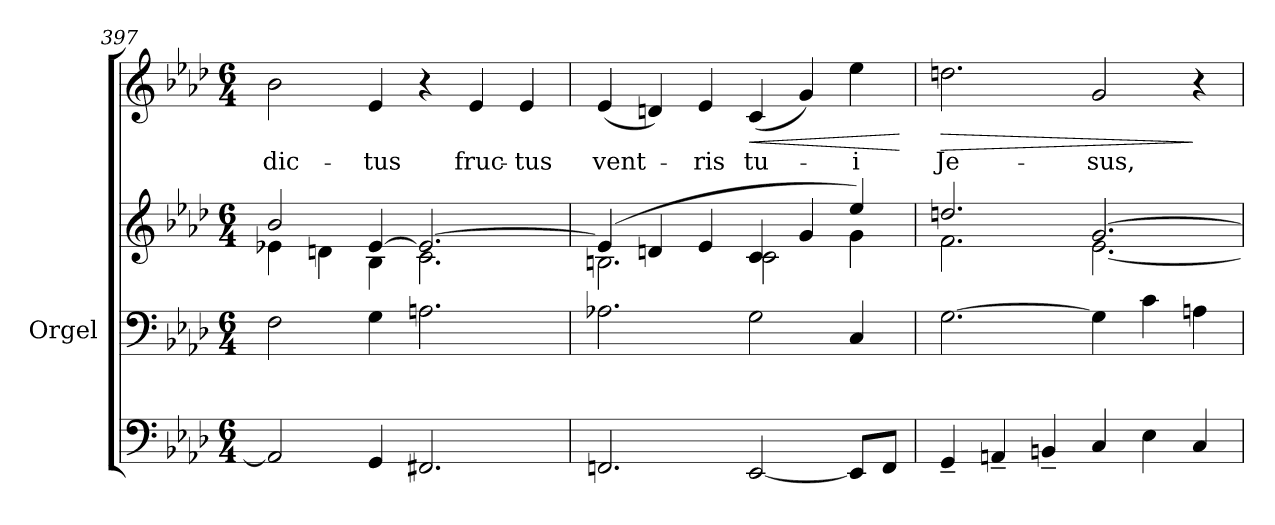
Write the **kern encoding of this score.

**kern	**kern	**kern	**kern	**text	**dynam
*part3	*part2	*part2	*part1	*part1	*part1
*staff4	*staff3	*staff2	*staff1	*staff1	*staff1
*	*I"Orgel	*	*	*	*
*	*I'Org.	*	*	*	*
*clefF4	*clefF4	*clefG2	*clefG2	*	*
*k[b-e-a-d-]	*k[b-e-a-d-]	*k[b-e-a-d-]	*k[b-e-a-d-]	*	*
*A-:	*A-:	*A-:	*A-:	*	*
*M6/4	*M6/4	*M6/4	*M6/4	*	*
=397	=397	=397	=397	=397	=397
*	*	*^	*	*	*
!	!	!	!	!	!LO:LY:b	!
2AA-/]	2F\	2b-/	4e-X\	2b-\	-dic-	.
.	.	.	4dn\	.	.	.
!	!	!	!	!	!LO:LY:b	!
4GG/	4G\	[>4e-/	4B-\	4e-/	-tus	.
2.FF#X/	2.An\	2.e-/_	2.c\	4r	.	.
!	!	!	!	!	!LO:LY:b	!
.	.	.	.	4e-/	fruc-	.
!	!	!	!	!	!LO:LY:b	!
.	.	.	.	4e-/	-tus	.
!!LO:LB:g=z
=398	=398	=398	=398	=398	=398	=398
!	!	!	!	!	!LO:LY:b	!
2.FFn/	2.A-X\	(4e-/]	2.Bn\	(<4e-/	vent-	.
.	.	4dn/	.	4dn/)	.	.
!	!	!	!	!	!LO:LY:b	!
.	.	4e-/	.	4e-/	-ris	.
!	!	!	!	!	!LO:LY:b	!LO:HP:b
[2EE-/	2G\	4c/	2c\	(<4c/	tu-	<
.	.	4g/	.	4g/)	.	.
!	!	!	!	!	!LO:LY:b	!
8EE-/L]	4C/	4ee-/)	4g\	4ee-\	-i	.
8FF/J	.	.	.	.	.	.
*	*	*v	*v	*	*	*
.	.	.	.	.	[
=399	=399	=399	=399	=399	=399
*	*	*^	*	*	*
!	!	!	!	!	!LO:LY:b	!LO:HP:b
4GG~</	[2.G\	2.ddn/	2.f\	2.ddn\	Je-	>
4AAn~</	.	.	.	.	.	.
4BBn~</	.	.	.	.	.	.
!	!	!	!	!	!LO:LY:b	!
4C/	4G\]	[>2.g/	[<2.e-\	2g/	-sus,	.
4E-\	4c\	.	.	.	.	.
4C/	4An\	.	.	4r	.	]
*	*	*v	*v	*	*	*
=	=	=	=	=	=
*-	*-	*-	*-	*-	*-
